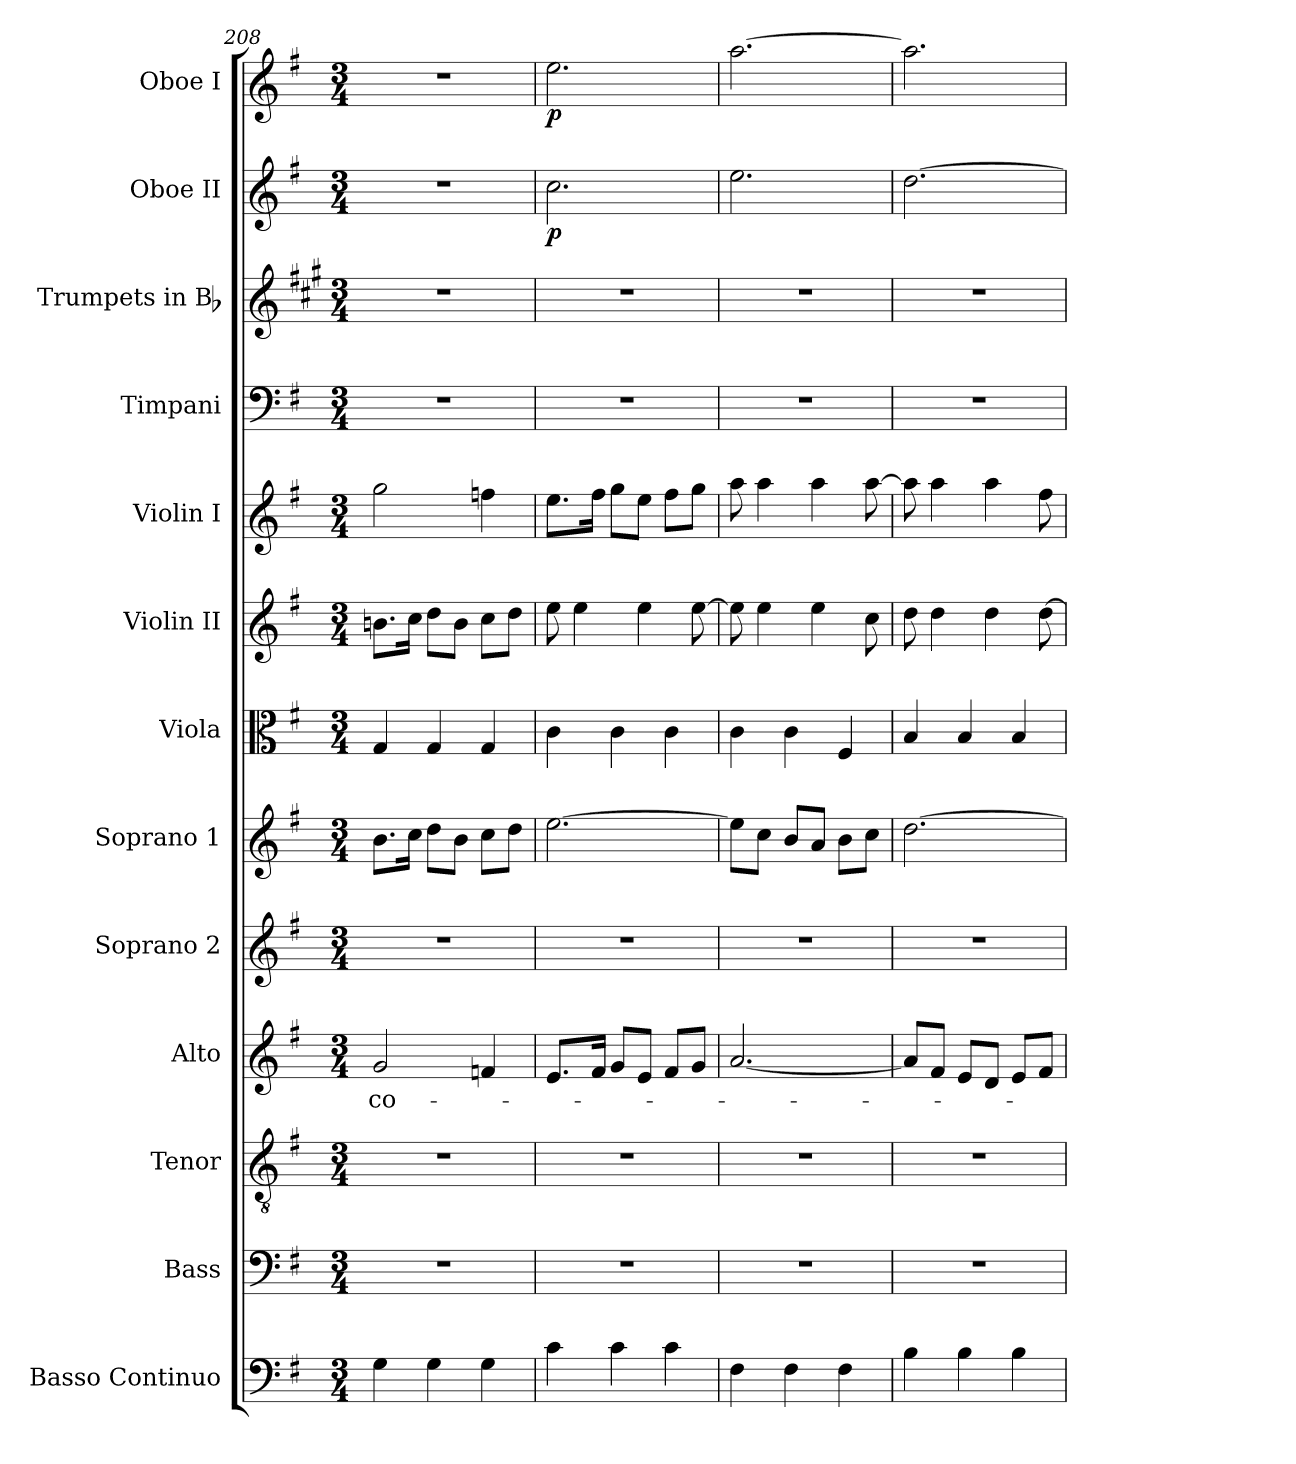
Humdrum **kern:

**kern	**kern	**kern	**kern	**text	**kern	**kern	**kern	**kern	**kern	**kern	**kern	**kern	**dynam	**kern	**dynam
*part13	*part12	*part11	*part10	*part10	*part9	*part8	*part7	*part6	*part5	*part4	*part3	*part2	*part2	*part1	*part1
*staff13	*staff12	*staff11	*staff10	*staff10	*staff9	*staff8	*staff7	*staff6	*staff5	*staff4	*staff3	*staff2	*staff2	*staff1	*staff1
*I"Basso Continuo	*I"Bass	*I"Tenor	*I"Alto	*	*I"Soprano 2	*I"Soprano 1	*I"Viola	*I"Violin II	*I"Violin I	*I"Timpani	*I"Trumpets in Bb	*I"Oboe II	*	*I"Oboe I	*
*I'BC	*I'B	*I'T	*I'A	*	*I'S	*I'S	*I'Vla.	*I'Vln. II	*I'Vln. I	*I'Timp.	*	*I'Ob. II	*	*I'Ob. I	*
*clefF4	*clefF4	*clefGv2	*clefG2	*	*clefG2	*clefG2	*clefC3	*clefG2	*clefG2	*clefF4	*clefG2	*clefG2	*	*clefG2	*
*	*	*	*	*	*	*	*	*	*	*	*ITrd1c2	*	*	*	*
*k[f#]	*k[f#]	*k[f#]	*k[f#]	*	*k[f#]	*k[f#]	*k[f#]	*k[f#]	*k[f#]	*k[f#]	*k[f#]	*k[f#]	*	*k[f#]	*
*G:	*G:	*G:	*G:	*	*G:	*G:	*G:	*G:	*G:	*G:	*G:	*G:	*	*G:	*
*M3/4	*M3/4	*M3/4	*M3/4	*	*M3/4	*M3/4	*M3/4	*M3/4	*M3/4	*M3/4	*M3/4	*M3/4	*	*M3/4	*
=208	=208	=208	=208	=208	=208	=208	=208	=208	=208	=208	=208	=208	=208	=208	=208
!	!	!	!	!LO:LY:b	!	!	!	!	!	!	!	!	!	!	!
4G\	2.r	2.r	2g/	-co-	2.r	8.b\L	4G/	8.bni\L	2gg\	2.r	2.r	2.r	.	2.r	.
.	.	.	.	.	.	16cc\Jk	.	16cc\Jk	.	.	.	.	.	.	.
4G\	.	.	.	.	.	8dd\L	4G/	8dd\L	.	.	.	.	.	.	.
.	.	.	.	.	.	8b\J	.	8b\J	.	.	.	.	.	.	.
4G\	.	.	4fn/	.	.	8cc\L	4G/	8cc\L	4ffn\	.	.	.	.	.	.
.	.	.	.	.	.	8dd\J	.	8dd\J	.	.	.	.	.	.	.
=209	=209	=209	=209	=209	=209	=209	=209	=209	=209	=209	=209	=209	=209	=209	=209
!	!	!	!	!	!	!	!	!	!	!	!	!	!LO:DY:b	!	!LO:DY:b
4c\	2.r	2.r	8.e/L	.	2.r	[2.ee\	4c\	8ee\	8.ee\L	2.r	2.r	2.cc\	p	2.ee\	p
.	.	.	.	.	.	.	.	4ee\	.	.	.	.	.	.	.
.	.	.	16f#i/Jk	.	.	.	.	.	16ff#\Jk	.	.	.	.	.	.
4c\	.	.	8g/L	.	.	.	4c\	.	8gg\L	.	.	.	.	.	.
.	.	.	8e/J	.	.	.	.	4ee\	8ee\J	.	.	.	.	.	.
4c\	.	.	8f#/L	.	.	.	4c\	.	8ff#\L	.	.	.	.	.	.
.	.	.	8g/J	.	.	.	.	[8ee\	8gg\J	.	.	.	.	.	.
!!LO:PB:g=z
=210	=210	=210	=210	=210	=210	=210	=210	=210	=210	=210	=210	=210	=210	=210	=210
4F#\	2.r	2.r	[2.a/	.	2.r	8ee\L]	4c\	8ee\]	8aa\	2.r	2.r	2.ee\	.	[2.aa\	.
.	.	.	.	.	.	8cc\J	.	4ee\	4aa\	.	.	.	.	.	.
4F#\	.	.	.	.	.	8b/L	4c\	.	.	.	.	.	.	.	.
.	.	.	.	.	.	8a/J	.	4ee\	4aa\	.	.	.	.	.	.
4F#\	.	.	.	.	.	8b\L	4F#/	.	.	.	.	.	.	.	.
.	.	.	.	.	.	8cc\J	.	8cc\	[8aa\	.	.	.	.	.	.
=211	=211	=211	=211	=211	=211	=211	=211	=211	=211	=211	=211	=211	=211	=211	=211
4B\	2.r	2.r	8a/L]	.	2.r	[2.dd\	4B/	8dd\	8aa\]	2.r	2.r	[2.dd\	.	2.aa\]	.
.	.	.	8f#/J	.	.	.	.	4dd\	4aa\	.	.	.	.	.	.
4B\	.	.	8e/L	.	.	.	4B/	.	.	.	.	.	.	.	.
.	.	.	8d/J	.	.	.	.	4dd\	4aa\	.	.	.	.	.	.
4B\	.	.	8e/L	.	.	.	4B/	.	.	.	.	.	.	.	.
.	.	.	8f#/J	.	.	.	.	[8dd\	8ff#\	.	.	.	.	.	.
=	=	=	=	=	=	=	=	=	=	=	=	=	=	=	=
*-	*-	*-	*-	*-	*-	*-	*-	*-	*-	*-	*-	*-	*-	*-	*-
